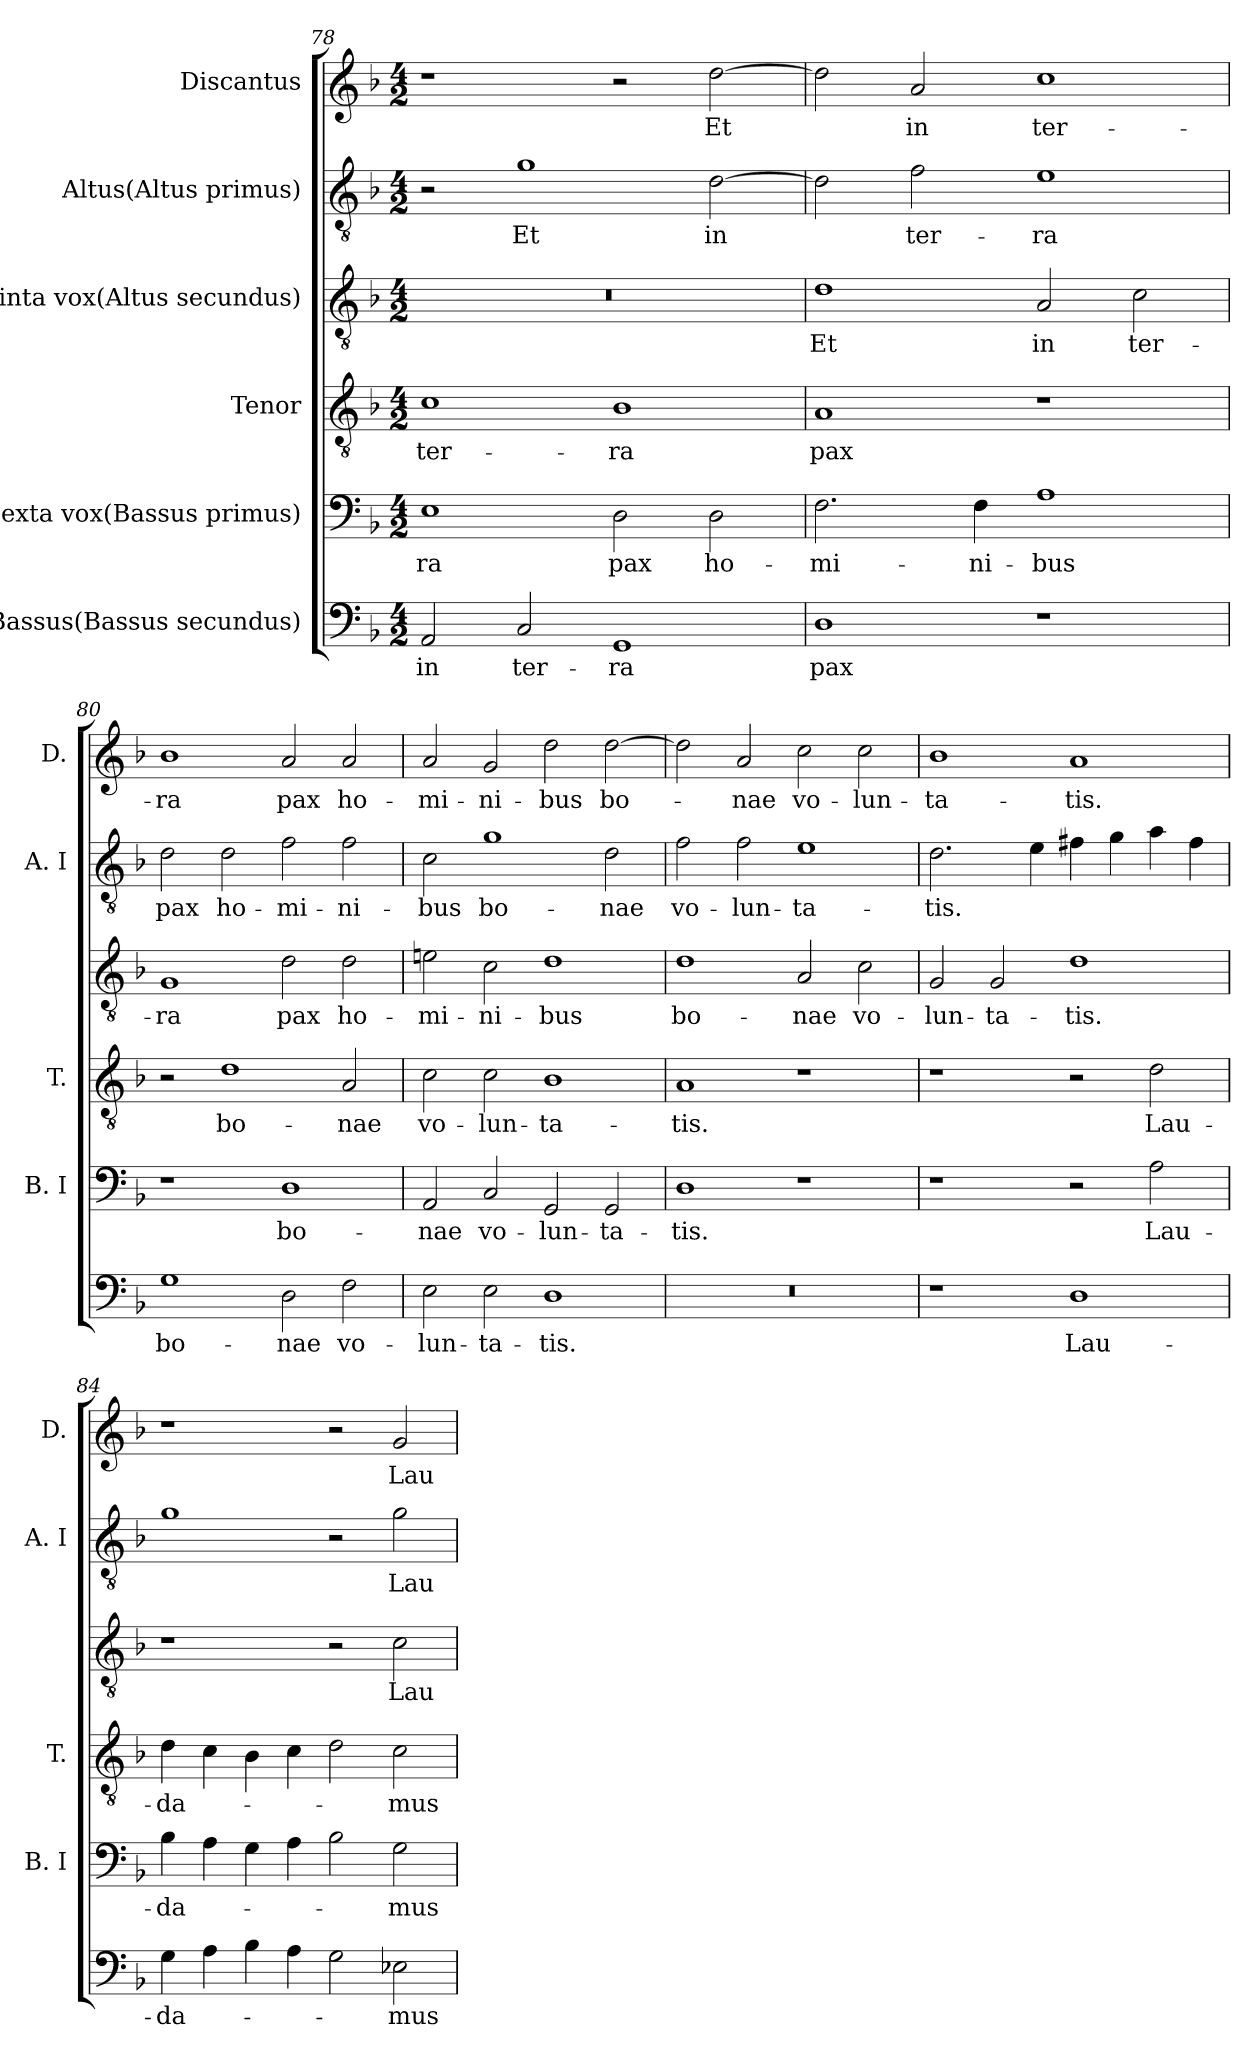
**kern	**text	**kern	**text	**kern	**text	**kern	**text	**kern	**text	**kern	**text
*part6	*part6	*part5	*part5	*part4	*part4	*part3	*part3	*part2	*part2	*part1	*part1
*staff6	*staff6	*staff5	*staff5	*staff4	*staff4	*staff3	*staff3	*staff2	*staff2	*staff1	*staff1
*I"Bassus(Bassus secundus)	*	*I"Sexta vox(Bassus primus)	*	*I"Tenor	*	*I"Quinta vox(Altus secundus)	*	*I"Altus(Altus primus)	*	*I"Discantus	*
*	*	*I'B. I	*	*I'T.	*	*	*	*I'A. I	*	*I'D.	*
*clefF4	*	*clefF4	*	*clefGv2	*	*clefGv2	*	*clefGv2	*	*clefG2	*
*	*	*	*	*ITrd7c12	*	*ITrd7c12	*	*ITrd7c12	*	*	*
*k[b-]	*	*k[b-]	*	*k[b-]	*	*k[b-]	*	*k[b-]	*	*k[b-]	*
*d:	*	*d:	*	*d:	*	*d:	*	*d:	*	*d:	*
*M4/2	*	*M4/2	*	*M4/2	*	*M4/2	*	*M4/2	*	*M4/2	*
=78	=78	=78	=78	=78	=78	=78	=78	=78	=78	=78	=78
!	!LO:LY:b	!	!LO:LY:b	!	!LO:LY:b	!LO:N:vis=1	!	!	!	!	!
2AA/	in	1E	-ra	1C	ter-	0r	.	2r	.	1r	.
!	!LO:LY:b	!	!	!	!	!	!	!	!LO:LY:b	!	!
2C/	ter-	.	.	.	.	.	.	1G	Et	.	.
!	!LO:LY:b	!	!LO:LY:b	!	!LO:LY:b	!	!	!	!	!	!
1GG	-ra	2D\	pax	1BB-	-ra	.	.	.	.	2r	.
!	!	!	!LO:LY:b	!	!	!	!	!	!LO:LY:b	!	!LO:LY:b
.	.	2D\	ho-	.	.	.	.	[>2D\	in	[>2dd\	Et
=79	=79	=79	=79	=79	=79	=79	=79	=79	=79	=79	=79
!	!LO:LY:b	!	!LO:LY:b	!	!LO:LY:b	!	!LO:LY:b	!	!	!	!
1D	pax	2.F\	-mi-	1AA	pax	1D	Et	2D\]	.	2dd\]	.
!	!	!	!	!	!	!	!	!	!LO:LY:b	!	!LO:LY:b
.	.	.	.	.	.	.	.	2F\	ter-	2a/	in
!	!	!	!LO:LY:b	!	!	!	!	!	!	!	!
.	.	4F\	-ni-	.	.	.	.	.	.	.	.
!	!	!	!LO:LY:b	!	!	!	!LO:LY:b	!	!LO:LY:b	!	!LO:LY:b
1r	.	1A	-bus	1r	.	2AA/	in	1E	-ra	1cc	ter-
!	!	!	!	!	!	!	!LO:LY:b	!	!	!	!
.	.	.	.	.	.	2C\	ter-	.	.	.	.
=80	=80	=80	=80	=80	=80	=80	=80	=80	=80	=80	=80
!	!LO:LY:b	!	!	!	!	!	!LO:LY:b	!	!LO:LY:b	!	!LO:LY:b
1G	bo-	1r	.	2r	.	1GG	-ra	2D\	pax	1b-	-ra
!	!	!	!	!	!LO:LY:b	!	!	!	!LO:LY:b	!	!
.	.	.	.	1D	bo-	.	.	2D\	ho-	.	.
!	!LO:LY:b	!	!LO:LY:b	!	!	!	!LO:LY:b	!	!LO:LY:b	!	!LO:LY:b
2D\	-nae	1D	bo-	.	.	2D\	pax	2F\	-mi-	2a/	pax
!	!LO:LY:b	!	!	!	!LO:LY:b	!	!LO:LY:b	!	!LO:LY:b	!	!LO:LY:b
2F\	vo-	.	.	2AA/	-nae	2D\	ho-	2F\	-ni-	2a/	ho-
=81	=81	=81	=81	=81	=81	=81	=81	=81	=81	=81	=81
!	!LO:LY:b	!	!LO:LY:b	!	!LO:LY:b	!	!LO:LY:b	!	!LO:LY:b	!	!LO:LY:b
2E\	-lun-	2AA/	-nae	2C\	vo-	2En\	-mi-	2C\	-bus	2a/	-mi-
!	!LO:LY:b	!	!LO:LY:b	!	!LO:LY:b	!	!LO:LY:b	!	!LO:LY:b	!	!LO:LY:b
2E\	-ta-	2C/	vo-	2C\	-lun-	2C\	-ni-	1G	bo-	2g/	-ni-
!	!LO:LY:b	!	!LO:LY:b	!	!LO:LY:b	!	!LO:LY:b	!	!	!	!LO:LY:b
1D	-tis.	2GG/	-lun-	1BB-	-ta-	1D	-bus	.	.	2dd\	-bus
!	!	!	!LO:LY:b	!	!	!	!	!	!LO:LY:b	!	!LO:LY:b
.	.	2GG/	-ta-	.	.	.	.	2D\	-nae	[>2dd\	bo-
!!LO:PB:g=z
=82	=82	=82	=82	=82	=82	=82	=82	=82	=82	=82	=82
!LO:N:vis=1	!	!	!LO:LY:b	!	!LO:LY:b	!	!LO:LY:b	!	!LO:LY:b	!	!
0r	.	1D	-tis.	1AA	-tis.	1D	bo-	2F\	vo-	2dd\]	.
!	!	!	!	!	!	!	!	!	!LO:LY:b	!	!LO:LY:b
.	.	.	.	.	.	.	.	2F\	-lun-	2a/	-nae
!	!	!	!	!	!	!	!LO:LY:b	!	!LO:LY:b	!	!LO:LY:b
.	.	1r	.	1r	.	2AA/	-nae	1E	-ta-	2cc\	vo-
!	!	!	!	!	!	!	!LO:LY:b	!	!	!	!LO:LY:b
.	.	.	.	.	.	2C\	vo-	.	.	2cc\	-lun-
=83	=83	=83	=83	=83	=83	=83	=83	=83	=83	=83	=83
!	!	!	!	!	!	!	!LO:LY:b	!	!LO:LY:b	!	!LO:LY:b
1r	.	1r	.	1r	.	2GG/	-lun-	2.D\	-tis.	1b-	-ta-
!	!	!	!	!	!	!	!LO:LY:b	!	!	!	!
.	.	.	.	.	.	2GG/	-ta-	.	.	.	.
.	.	.	.	.	.	.	.	4E\	.	.	.
!	!LO:LY:b	!	!	!	!	!	!LO:LY:b	!	!	!	!LO:LY:b
1D	Lau-	2r	.	2r	.	1D	-tis.	4F#X\	.	1a	-tis.
.	.	.	.	.	.	.	.	4G\	.	.	.
!	!	!	!LO:LY:b	!	!LO:LY:b	!	!	!	!	!	!
.	.	2A\	Lau-	2D\	Lau-	.	.	4A\	.	.	.
.	.	.	.	.	.	.	.	4F#\	.	.	.
=84	=84	=84	=84	=84	=84	=84	=84	=84	=84	=84	=84
!	!LO:LY:b	!	!LO:LY:b	!	!LO:LY:b	!	!	!	!	!	!
4G\	-da-	4B-\	-da-	4D\	-da-	1r	.	1G	.	1r	.
4A\	.	4A\	.	4C\	.	.	.	.	.	.	.
4B-\	.	4G\	.	4BB-\	.	.	.	.	.	.	.
4A\	.	4A\	.	4C\	.	.	.	.	.	.	.
2G\	.	2B-\	.	2D\	.	2r	.	2r	.	2r	.
!	!LO:LY:b	!	!LO:LY:b	!	!LO:LY:b	!	!LO:LY:b	!	!LO:LY:b	!	!LO:LY:b
2E-X\	-mus	2G\	-mus	2C\	-mus	2C\	Lau-	2G\	Lau-	2g/	Lau-
=	=	=	=	=	=	=	=	=	=	=	=
*-	*-	*-	*-	*-	*-	*-	*-	*-	*-	*-	*-
